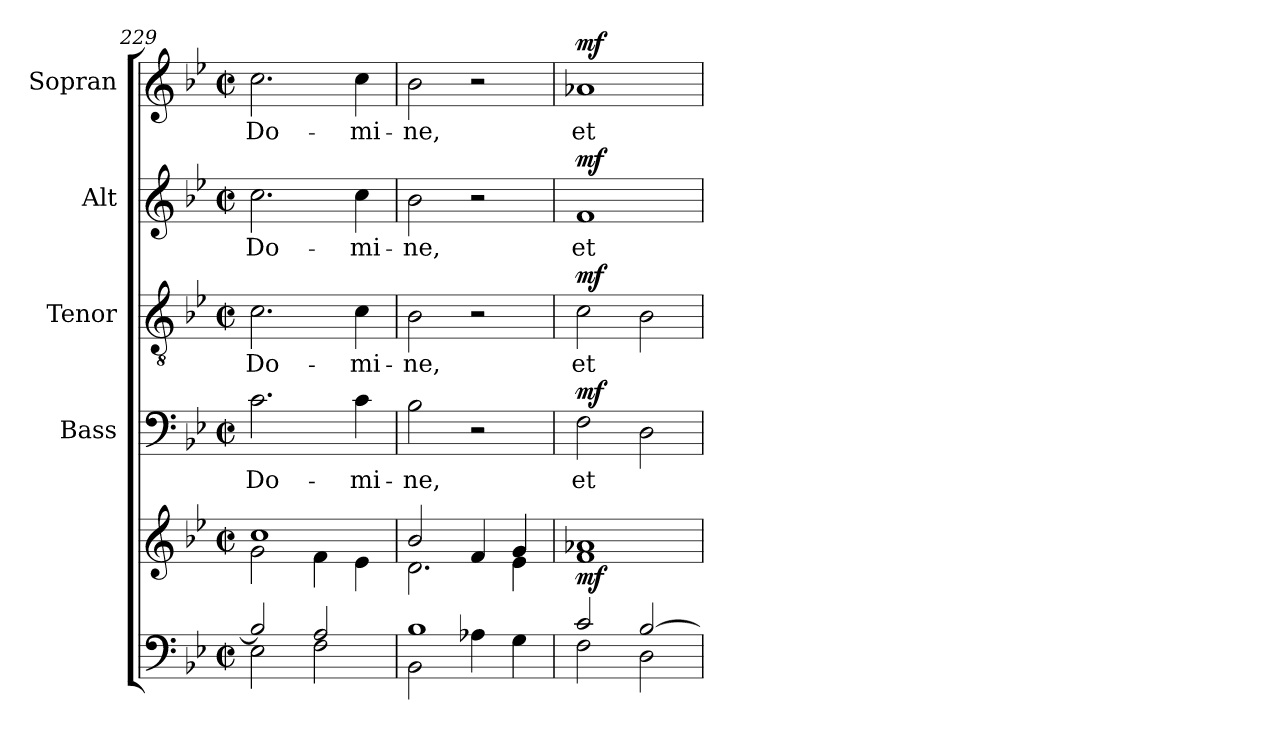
**kern	**kern	**dynam	**kern	**text	**dynam	**kern	**text	**dynam	**kern	**text	**dynam	**kern	**text	**dynam
*part5	*part5	*part5	*part4	*part4	*part4	*part3	*part3	*part3	*part2	*part2	*part2	*part1	*part1	*part1
*staff6	*staff5	*staff5/6	*staff4	*staff4	*staff4	*staff3	*staff3	*staff3	*staff2	*staff2	*staff2	*staff1	*staff1	*staff1
*	*	*	*I"Bass	*	*	*I"Tenor	*	*	*I"Alt	*	*	*I"Sopran	*	*
*	*	*	*I'B.	*	*	*I'T.	*	*	*I'A.	*	*	*I'S.	*	*
*clefF4	*clefG2	*	*clefF4	*	*	*clefGv2	*	*	*clefG2	*	*	*clefG2	*	*
*k[b-e-]	*k[b-e-]	*	*k[b-e-]	*	*	*k[b-e-]	*	*	*k[b-e-]	*	*	*k[b-e-]	*	*
*B-:	*B-:	*	*B-:	*	*	*B-:	*	*	*B-:	*	*	*B-:	*	*
*M2/2	*M2/2	*	*M2/2	*	*	*M2/2	*	*	*M2/2	*	*	*M2/2	*	*
*met(c|)	*met(c|)	*	*met(c|)	*	*	*met(c|)	*	*	*met(c|)	*	*	*met(c|)	*	*
=229	=229	=229	=229	=229	=229	=229	=229	=229	=229	=229	=229	=229	=229	=229
*^	*^	*	*	*	*	*	*	*	*	*	*	*	*	*
!	!	!	!	!	!	!LO:LY:b	!	!	!LO:LY:b	!	!	!LO:LY:b	!	!	!LO:LY:b	!
2B-/]	2E-\	1cc	2g\	.	2.c\	Do-	.	2.c\	Do-	.	2.cc\	Do-	.	2.cc\	Do-	.
2A/	2F\	.	4f\	.	.	.	.	.	.	.	.	.	.	.	.	.
!	!	!	!	!	!	!LO:LY:b	!	!	!LO:LY:b	!	!	!LO:LY:b	!	!	!LO:LY:b	!
.	.	.	4e-\	.	4c\	-mi-	.	4c\	-mi-	.	4cc\	-mi-	.	4cc\	-mi-	.
=230	=230	=230	=230	=230	=230	=230	=230	=230	=230	=230	=230	=230	=230	=230	=230	=230
!	!	!	!	!	!	!LO:LY:b	!	!	!LO:LY:b	!	!	!LO:LY:b	!	!	!LO:LY:b	!
1B-	2BB-\	2b-/	2.d\	.	2B-\	-ne,	.	2B-\	-ne,	.	2b-\	-ne,	.	2b-\	-ne,	.
.	4A-X\	4f/	.	.	2r	.	.	2r	.	.	2r	.	.	2r	.	.
.	4G\	4g/	4e-\	.	.	.	.	.	.	.	.	.	.	.	.	.
=231	=231	=231	=231	=231	=231	=231	=231	=231	=231	=231	=231	=231	=231	=231	=231	=231
!	!	!	!	!LO:DY:b	!	!LO:LY:b	!LO:DY:a	!	!LO:LY:b	!LO:DY:a	!	!LO:LY:b	!LO:DY:a	!	!LO:LY:b	!LO:DY:a
2c/	2F\	1a-X	1f	mf	2F\	et	mf	2c\	et	mf	1f	et	mf	1a-X	et	mf
[>2B-/	2D\	.	.	.	2D\	.	.	2B-\	.	.	.	.	.	.	.	.
*v	*v	*	*	*	*	*	*	*	*	*	*	*	*	*	*	*
*	*v	*v	*	*	*	*	*	*	*	*	*	*	*	*	*
=	=	=	=	=	=	=	=	=	=	=	=	=	=	=
*-	*-	*-	*-	*-	*-	*-	*-	*-	*-	*-	*-	*-	*-	*-
